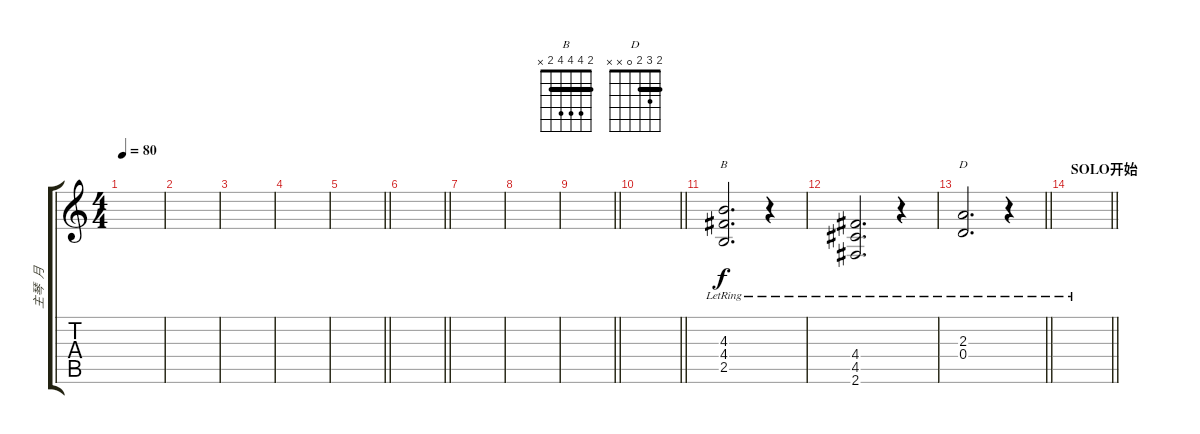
\track ("主琴  月" "主琴  月") {instrument distortionguitar}
\staff {score tabs}
\tuning (E4 B3 G3 D3 A2 E2) {hide}
\chord ("B" 2 4 4 4 2 x) {barre 2}
\chord ("D" 2 3 2 0 x x) {barre 2}
\ts (4 4)
\tempo 80
\clef g2
\ks c
|
|
|
|
\barLineRight lightlight
|
\barLineRight lightlight
|
|
|
\barLineRight lightlight
|
\barLineRight lightlight
|
(4.3{lr} 4.4{lr} 2.5{lr}).2{d ch "B"} r.4 |
(4.4 4.5{lr} 2.6).2{d} r.4 |
\barLineRight lightlight
(2.3{lr} 0.4{lr}).2{d ch "D"} r.4 |
\section ("" "SOLO开始")
\barLineRight lightlight
